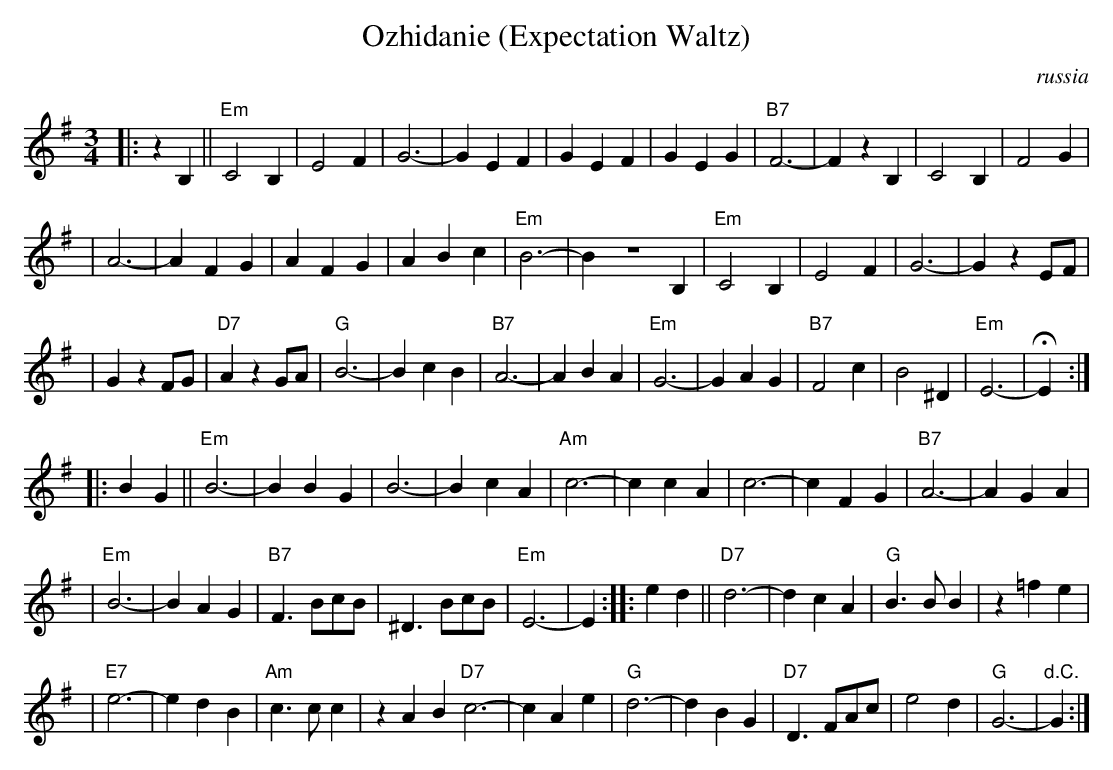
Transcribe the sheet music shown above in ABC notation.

X:1
T: Ozhidanie (Expectation Waltz)
O:russia
M: 3/4
L: 1/4
K: Em
|: z B, || "Em"C2 B, | E2 F | G3- | G E F | G E F | G E G | "B7"F3- | F z B, | C2 B, | F2 G |
| A3- | A F G | A F G | A B c | "Em"B3- | B Z B, | "Em"C2 B, | E2 F | G3- | G z E/F/ |
| G z F/G/ | "D7"A z G/A/ | "G"B3- | B c B | "B7"A3- | A B A | "Em"G3- | G A G | "B7"F2 c | B2 ^D | "Em"E3- | HE :|
|: B G || "Em"B3- | B B G | B3- | B c A | "Am"c3- | c c A | c3- | c F G | "B7"A3- | A G A |
| "Em"B3- | B A G | "B7"F> Bc/B/ | ^D> Bc/B/ | "Em"E3- | E :| \
|: e d || "D7"d3- | d c A |"G"B> B B | z =f e |
|"E7"e3- | e d B | "Am"c> c c | z A B "D7"c3- | c A e | "G"d3- | d B G | "D7"D> FA/c/ | e2 d | "G"G3- | "d.C."G :|
